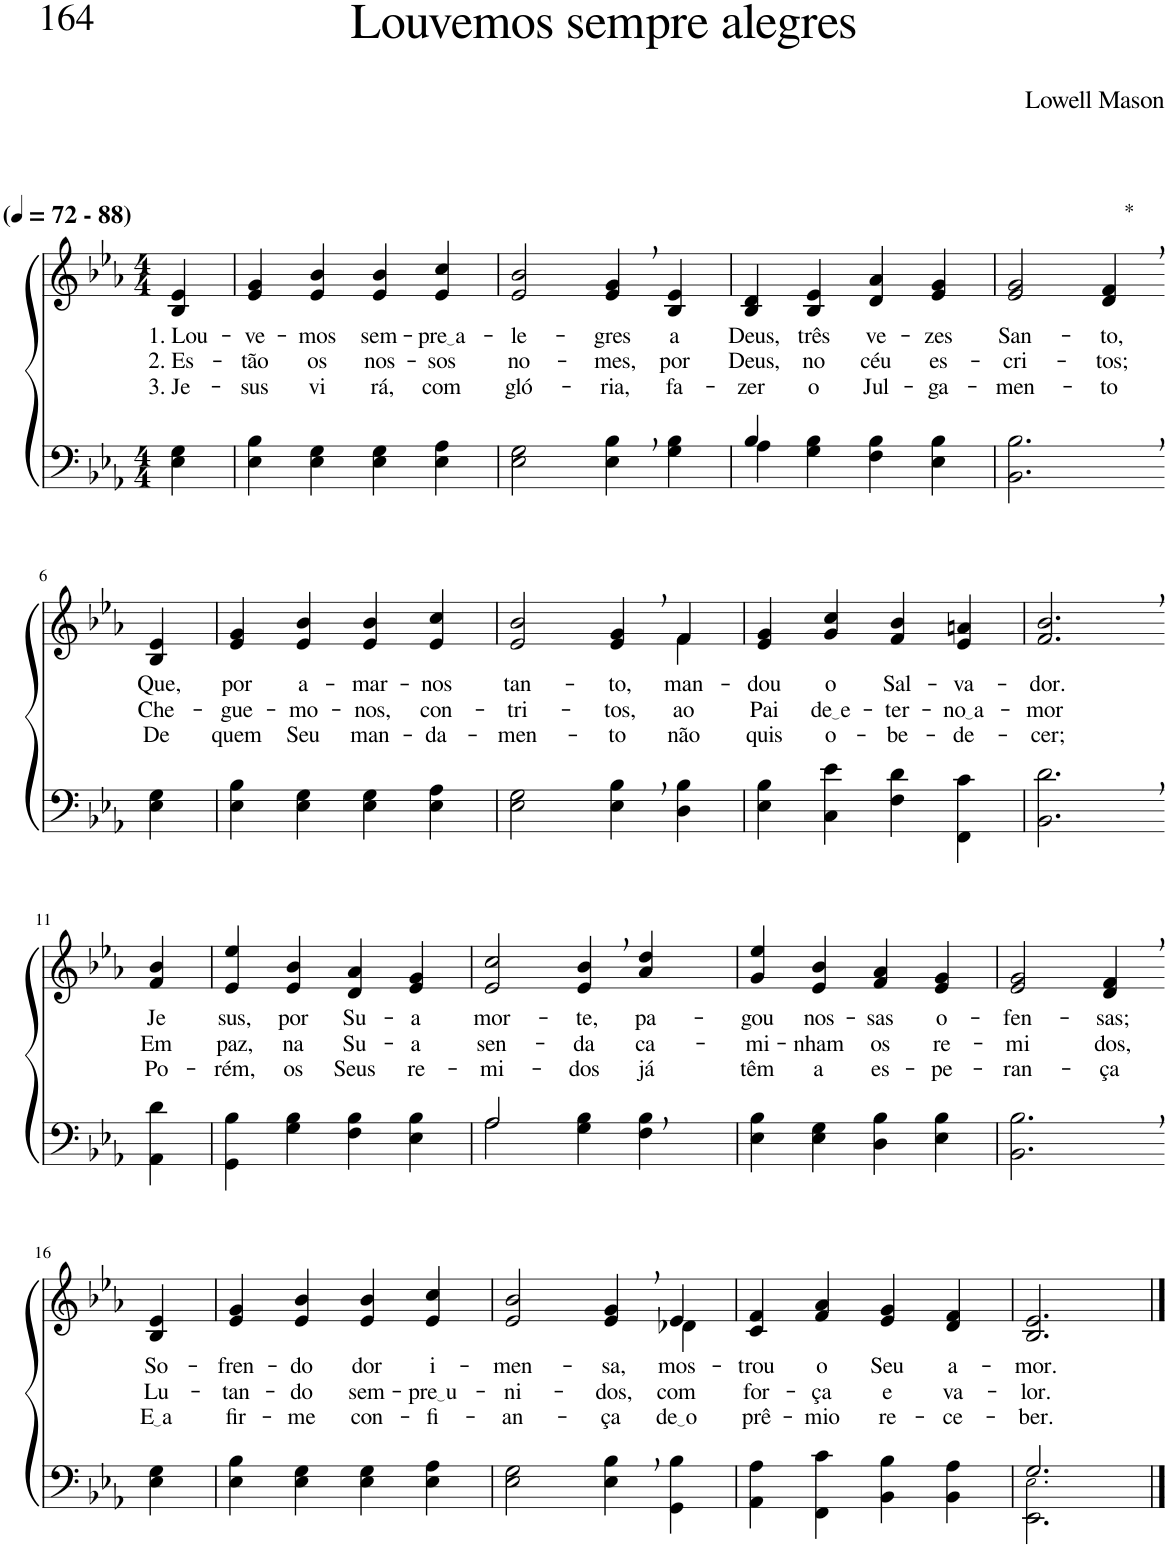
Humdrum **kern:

**kern	**kern	**text	**text	**text
*part2	*part1	*part1	*part1	*part1
*staff2	*staff1	*staff1	*staff1	*staff1
*I"Parte III e IV	*I"Parte I e II	*	*	*
*clefF4	*clefG2	*	*	*
*k[b-e-a-]	*k[b-e-a-]	*	*	*
*M4/4	*M4/4	*	*	*
*MM72	*MM72	*	*	*
=1	=1	=1	=1	=1
!	!LO:TX:a:B:t=(	!	!	!
!	!LO:TX:a:B:t=- 88)	!	!	!
!	!	!LO:LY:b	!LO:LY:b	!LO:LY:b
4E-\ 4G\	4B-/ 4e-/	1. Lou-	2. Es-	3. Je-
=2	=2	=2	=2	=2
!	!	!LO:LY:b	!LO:LY:b	!LO:LY:b
4E-\ 4B-\	4e-/ 4g/	-ve-	-tão	-sus
!	!	!LO:LY:b	!LO:LY:b	!LO:LY:b
4E-\ 4G\	4e-/ 4b-/	-mos	os	vi
!	!	!LO:LY:b	!LO:LY:b	!LO:LY:b
4E-\ 4G\	4e-/ 4b-/	sem-	nos-	rá,
!	!	!LO:LY:b	!LO:LY:b	!LO:LY:b
4E-\ 4A-\	4e-/ 4cc/	pre a	-sos	com
=3	=3	=3	=3	=3
!	!	!LO:LY:b	!LO:LY:b	!LO:LY:b
2E-\ 2G\	2e-/ 2b-/	-le-	no-	gló-
!	!	!LO:LY:b	!LO:LY:b	!LO:LY:b
4E-\, 4B-\,	4e-/, 4g/,	-gres	-mes,	-ria,
!	!	!LO:LY:b	!LO:LY:b	!LO:LY:b
4G\ 4B-\	4B-/ 4e-/	a	por	fa-
=4	=4	=4	=4	=4
*^	*	*	*	*
!	!	!	!LO:LY:b	!LO:LY:b	!LO:LY:b
4B-/	4A-\	4B-/ 4d/	Deus,	Deus,	-zer
!	!	!	!LO:LY:b	!LO:LY:b	!LO:LY:b
2.ryy	4G\ 4B-\	4B-/ 4e-/	três	no	o
!	!	!	!LO:LY:b	!LO:LY:b	!LO:LY:b
.	4F\ 4B-\	4d/ 4a-/	ve-	céu	Jul-
!	!	!	!LO:LY:b	!LO:LY:b	!LO:LY:b
.	4E-\ 4B-\	4e-/ 4g/	-zes	es-	-ga-
=5	=5	=5	=5	=5	=5
!	!	!	!LO:LY:b	!LO:LY:b	!LO:LY:b
*v	*v	*	*	*	*
2.BB-\, 2.B-\,	2e-/ 2g/	San-	-cri-	-men-
!	!LO:TX:a:t=*	!	!	!
!	!	!LO:LY:b	!LO:LY:b	!LO:LY:b
.	4d/, 4f/,	-to,	-tos;	-to
!!LO:LB:g=z
=6-	=6-	=6-	=6-	=6-
!	!	!LO:LY:b	!LO:LY:b	!LO:LY:b
4E-\ 4G\	4B-/ 4e-/	Que,	Che-	De
=7	=7	=7	=7	=7
!	!	!LO:LY:b	!LO:LY:b	!LO:LY:b
4E-\ 4B-\	4e-/ 4g/	por	-gue-	quem
!	!	!LO:LY:b	!LO:LY:b	!LO:LY:b
4E-\ 4G\	4e-/ 4b-/	a-	-mo-	Seu
!	!	!LO:LY:b	!LO:LY:b	!LO:LY:b
4E-\ 4G\	4e-/ 4b-/	-mar-	-nos,	man-
!	!	!LO:LY:b	!LO:LY:b	!LO:LY:b
4E-\ 4A-\	4e-/ 4cc/	-nos	con-	-da-
=8	=8	=8	=8	=8
!	!	!LO:LY:b	!LO:LY:b	!LO:LY:b
*	*^	*	*	*
2E-\ 2G\	2e-/ 2b-/	2.ryy	tan-	-tri-	-men-
!	!	!	!LO:LY:b	!LO:LY:b	!LO:LY:b
4E-\, 4B-\,	4e-/, 4g/,	.	-to,	-tos,	-to
!	!	!	!LO:LY:b	!LO:LY:b	!LO:LY:b
4D\ 4B-\	4f/	4f\	man-	ao	não
=9	=9	=9	=9	=9	=9
!	!	!	!LO:LY:b	!LO:LY:b	!LO:LY:b
*	*v	*v	*	*	*
4E-\ 4B-\	4e-/ 4g/	-dou	Pai	quis
!	!	!LO:LY:b	!LO:LY:b	!LO:LY:b
4C\ 4e-\	4g/ 4cc/	o	de e	o-
!	!	!LO:LY:b	!LO:LY:b	!LO:LY:b
4F\ 4d\	4f/ 4b-/	Sal-	-ter-	-be-
!	!	!LO:LY:b	!LO:LY:b	!LO:LY:b
4FF\ 4c\	4e-/ 4an/	-va-	no a	-de-
=10	=10	=10	=10	=10
!	!	!LO:LY:b	!LO:LY:b	!LO:LY:b
2.BB-\, 2.d\,	2.f/, 2.b-/,	-dor.	-mor	-cer;
!!LO:LB:g=z
=11-	=11-	=11-	=11-	=11-
!	!	!LO:LY:b	!LO:LY:b	!LO:LY:b
4AA-\ 4d\	4f/ 4b-/	Je	Em	Po-
=12	=12	=12	=12	=12
!	!	!LO:LY:b	!LO:LY:b	!LO:LY:b
4GG\ 4B-\	4e-/ 4ee-/	sus,	paz,	-rém,
!	!	!LO:LY:b	!LO:LY:b	!LO:LY:b
4G\ 4B-\	4e-/ 4b-/	por	na	os
!	!	!LO:LY:b	!LO:LY:b	!LO:LY:b
4F\ 4B-\	4d/ 4a-/	Su-	Su-	Seus
!	!	!LO:LY:b	!LO:LY:b	!LO:LY:b
4E-\ 4B-\	4e-/ 4g/	-a	-a	re-
=13	=13	=13	=13	=13
*^	*	*	*	*
!	!	!	!LO:LY:b	!LO:LY:b	!LO:LY:b
2A-/	2A-\	2e-/ 2cc/	mor-	sen-	-mi-
!	!	!	!LO:LY:b	!LO:LY:b	!LO:LY:b
2ryy	4G\ 4B-\	4e-/, 4b-/,	-te,	-da	-dos
!	!	!	!LO:LY:b	!LO:LY:b	!LO:LY:b
.	4F\ 4B-\	4a-/ 4dd/	pa-	ca-	já
=14	=14	=14	=14	=14	=14
!	!	!	!LO:LY:b	!LO:LY:b	!LO:LY:b
*v	*v	*	*	*	*
4E-\ 4B-\	4g/ 4ee-/	-gou	-mi-	têm
!	!	!LO:LY:b	!LO:LY:b	!LO:LY:b
4E-\ 4G\	4e-/ 4b-/	nos-	-nham	a
!	!	!LO:LY:b	!LO:LY:b	!LO:LY:b
4D\ 4B-\	4f/ 4a-/	-sas	os	es-
!	!	!LO:LY:b	!LO:LY:b	!LO:LY:b
4E-\ 4B-\	4e-/ 4g/	o-	re-	-pe-
=15	=15	=15	=15	=15
!	!	!LO:LY:b	!LO:LY:b	!LO:LY:b
2.BB-\, 2.B-\,	2e-/ 2g/	-fen-	-mi	-ran-
!	!	!LO:LY:b	!LO:LY:b	!LO:LY:b
.	4d/, 4f/,	-sas;	dos,	-ça
!!LO:LB:g=z
=16-	=16-	=16-	=16-	=16-
!	!	!LO:LY:b	!LO:LY:b	!LO:LY:b
4E-\ 4G\	4B-/ 4e-/	So-	Lu-	E a
=17	=17	=17	=17	=17
!	!	!LO:LY:b	!LO:LY:b	!LO:LY:b
4E-\ 4B-\	4e-/ 4g/	-fren-	-tan-	fir-
!	!	!LO:LY:b	!LO:LY:b	!LO:LY:b
4E-\ 4G\	4e-/ 4b-/	-do	-do	-me
!	!	!LO:LY:b	!LO:LY:b	!LO:LY:b
4E-\ 4G\	4e-/ 4b-/	dor	sem-	con-
!	!	!LO:LY:b	!LO:LY:b	!LO:LY:b
4E-\ 4A-\	4e-/ 4cc/	i-	pre u	-fi-
=18	=18	=18	=18	=18
!	!	!LO:LY:b	!LO:LY:b	!LO:LY:b
*	*^	*	*	*
2E-\ 2G\	2e-/ 2b-/	2.ryy	-men-	-ni-	-an-
!	!	!	!LO:LY:b	!LO:LY:b	!LO:LY:b
4E-\, 4B-\,	4e-/, 4g/,	.	-sa,	-dos,	-ça
!	!	!	!LO:LY:b	!LO:LY:b	!LO:LY:b
4GG\ 4B-\	4e-/	4d-X\	mos-	com	de o
=19	=19	=19	=19	=19	=19
!	!	!	!LO:LY:b	!LO:LY:b	!LO:LY:b
*	*v	*v	*	*	*
4AA-\ 4A-\	4c/ 4f/	-trou	for-	prê-
!	!	!LO:LY:b	!LO:LY:b	!LO:LY:b
4FF\ 4c\	4f/ 4a-/	o	-ça	-mio
!	!	!LO:LY:b	!LO:LY:b	!LO:LY:b
4BB-\ 4B-\	4e-/ 4g/	Seu	e	re-
!	!	!LO:LY:b	!LO:LY:b	!LO:LY:b
4BB-\ 4A-\	4d/ 4f/	a-	va-	-ce-
=20	=20	=20	=20	=20
*^	*	*	*	*
!	!	!	!LO:LY:b	!LO:LY:b	!LO:LY:b
2.G/	2.EE-\ 2.E-!\	2.B-/ 2.e-/	-mor.	-lor.	-ber.
*v	*v	*	*	*	*
==	==	==	==	==
*-	*-	*-	*-	*-
